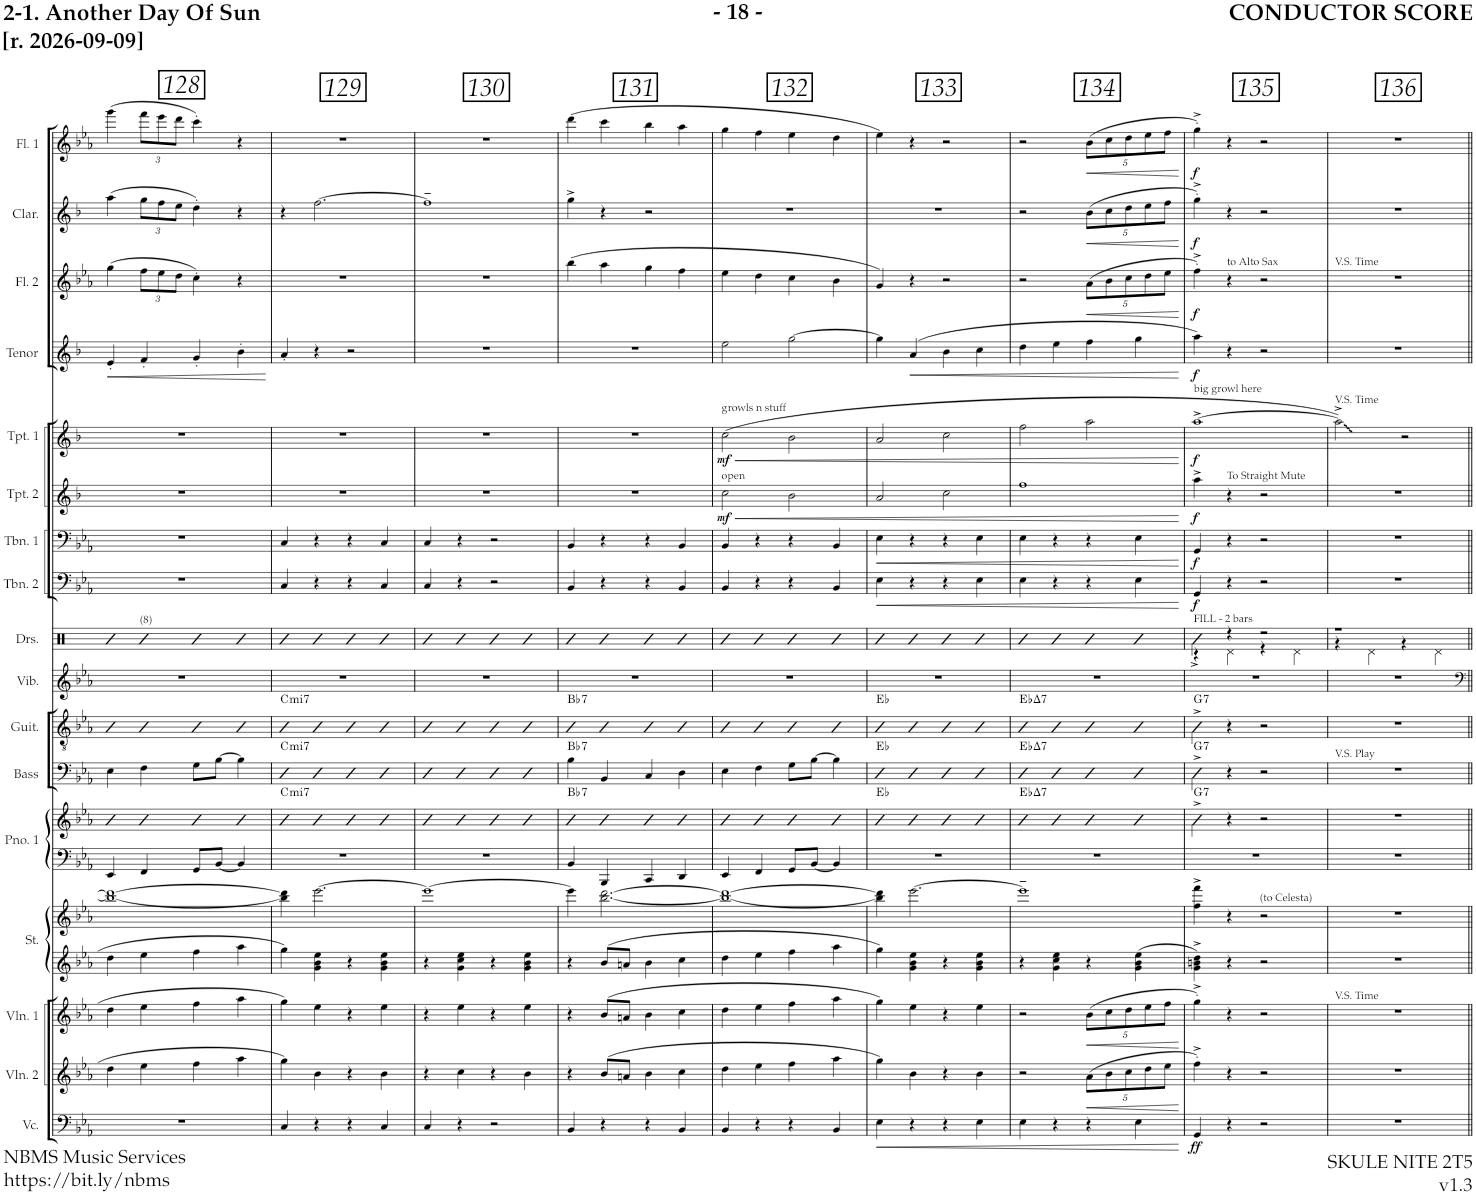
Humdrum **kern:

**kern	**dynam	**kern	**dynam	**kern	**dynam	**kern	**kern	**kern	**kern	**harte	**kern	**kern	**harte	**kern	**harte	**kern	**kern	**kern	**dynam	**kern	**dynam	**kern	**dynam	**kern	**dynam	**kern	**dynam	**kern	**dynam	**kern	**dynam	**kern	**dynam
*part17	*part17	*part16	*part16	*part15	*part15	*part14	*part14	*part13	*part13	*part13	*part12	*part12	*part12	*part11	*part11	*part10	*part9	*part8	*part8	*part7	*part7	*part6	*part6	*part5	*part5	*part4	*part4	*part3	*part3	*part2	*part2	*part1	*part1
*staff20	*staff20	*staff19	*staff19	*staff18	*staff18	*staff17	*staff16	*staff15	*staff14	*	*staff13	*staff12	*	*staff11	*	*staff10	*staff9	*staff8	*staff8	*staff7	*staff7	*staff6	*staff6	*staff5	*staff5	*staff4	*staff4	*staff3	*staff3	*staff2	*staff2	*staff1	*staff1
*I"Violoncello	*	*I"Violin 2	*	*I"Violin 1	*	*I"Piano 2	*	*I"Piano 1	*	*	*I"Bass	*	*	*I"Guitar	*	*I"Percussion	*I"Drumset	*I"Trombone 2	*	*I"Trombone 1	*	*I"Trumpet 2	*	*I"Trumpet 1	*	*I"REED 4 (Tenor Sax)	*	*I"REED 3 (Alto Sax, Flute)	*	*I"REED 2 (Clarinet)	*	*I"Flute (Doubles Bari Sax)	*
*I'Vc.	*	*I'Vln. 2	*	*I'Vln. 1	*	*I'Pno. 2	*	*I'Pno. 1	*	*	*I'Bass	*	*	*I'Guit.	*	*I'Perc.	*I'Drs.	*I'Tbn. 2	*	*I'Tbn. 1	*	*I'Tpt. 2	*	*I'Tpt. 1	*	*I'Tenor	*	*I'Alto	*	*I'Clar.	*	*I'Fl. 1	*
!!LO:PB:g=z
*clefF4	*	*clefG2	*	*clefG2	*	*clefG2	*clefG2	*clefF4	*clefG2	*	*clefF4	*clefF4	*	*clefGv2	*	*clefG2	*clefX	*clefF4	*	*clefF4	*	*clefG2	*	*clefG2	*	*clefG2	*	*clefG2	*	*clefG2	*	*clefG2	*
*	*	*	*	*	*	*Trd-7c-12	*Trd-7c-12	*	*	*	*Trd7c12	*Trd7c12	*	*	*	*	*	*	*	*	*	*Trd1c2	*	*Trd1c2	*	*Trd8c14	*	*Trd5c9	*	*Trd1c2	*	*Trd12c21	*
*k[b-e-a-]	*	*k[b-e-a-]	*	*k[b-e-a-]	*	*k[b-e-a-]	*k[b-e-a-]	*k[b-e-a-]	*k[b-e-a-]	*	*k[b-e-a-]	*k[b-e-a-]	*	*k[b-e-a-]	*	*k[b-e-a-]	*k[]	*k[b-e-a-]	*	*k[b-e-a-]	*	*k[b-]	*	*k[b-]	*	*k[b-]	*	*k[b-e-a-]	*	*k[b-]	*	*k[b-e-a-]	*
*M2/2	*	*M2/2	*	*M2/2	*	*M2/2	*M2/2	*M2/2	*M2/2	*	*M2/2	*M2/2	*	*M2/2	*	*M2/2	*M2/2	*M2/2	*	*M2/2	*	*M2/2	*	*M2/2	*	*M2/2	*	*M2/2	*	*M2/2	*	*M2/2	*
*met(c|)	*	*met(c|)	*	*met(c|)	*	*met(c|)	*met(c|)	*met(c|)	*met(c|)	*	*met(c|)	*met(c|)	*	*met(c|)	*	*met(c|)	*met(c|)	*met(c|)	*	*met(c|)	*	*met(c|)	*	*met(c|)	*	*met(c|)	*	*met(c|)	*	*met(c|)	*	*met(c|)	*
=128	=128	=128	=128	=128	=128	=128	=128	=128	=128	=128	=128	=128	=128	=128	=128	=128	=128	=128	=128	=128	=128	=128	=128	=128	=128	=128	=128	=128	=128	=128	=128	=128	=128
!	!	!	!	!	!	!	!	!	!	!	!	!	!	!	!	!	!	!	!	!	!	!	!	!	!	!	!LO:HP:b	!	!	!	!	!	!
1r	.	4dd\	.	4dd\	.	4dd\	1bb-_ 1ddd_	4EE-/	4EE-	.	1r	4E-\	.	4EE-	.	1r	4R	1r	.	1r	.	1r	.	1r	.	4e'/	<	(4gg\	.	(4aa\	.	(4ggg\	.
*	*	*	*	*	*	*	*	*	*	*	*	*	*	*	*	*	*	*	*	*	*	*	*	*	*	*	*	*Xbrackettup	*	*Xbrackettup	*	*Xbrackettup	*
!	!	!	!	!	!	!	!	!	!	!	!	!	!	!	!	!	!LO:TX:a:t=(8)	!	!	!	!	!	!	!	!	!	!	!	!	!	!	!	!
.	.	4ee-\	.	4ee-\	.	4ee-\	.	4FF/	4FF	.	.	4F\	.	4FF	.	.	4R	.	.	.	.	.	.	.	.	4f'/	.	12ff\L	.	12gg\L	.	12fff\L	.
.	.	.	.	.	.	.	.	.	.	.	.	.	.	.	.	.	.	.	.	.	.	.	.	.	.	.	.	12ee-\	.	12ff\	.	12eee-\	.
.	.	.	.	.	.	.	.	.	.	.	.	.	.	.	.	.	.	.	.	.	.	.	.	.	.	.	.	12dd\J	.	12ee\J	.	12ddd\J	.
.	.	4ff\	.	4ff\	.	4ff\	.	8GG/L	4GG	.	.	8G\L	.	4GG	.	.	4R	.	.	.	.	.	.	.	.	4g'/	.	4cc'\)	.	4dd'\)	.	4ccc'\)	.
.	.	.	.	.	.	.	.	[8BB-/J	.	.	.	[8B-\J	.	.	.	.	.	.	.	.	.	.	.	.	.	.	.	.	.	.	.	.	.
.	.	4aa-\	.	4aa-\	.	4aa-\	.	4BB-/]	4EE-	.	.	4B-\]	.	4EE-	.	.	4R	.	.	.	.	.	.	.	.	4b-'\	.	4r	.	4r	.	4r	.
.	.	.	.	.	.	.	.	.	.	.	.	.	.	.	.	.	.	.	.	.	.	.	.	.	.	.	[	.	.	.	.	.	.
=129	=129	=129	=129	=129	=129	=129	=129	=129	=129	=129	=129	=129	=129	=129	=129	=129	=129	=129	=129	=129	=129	=129	=129	=129	=129	=129	=129	=129	=129	=129	=129	=129	=129
!	!	!	!	!	!	!	!	!	!	!LO:H:kt=mi7	!	!	!LO:H:n=1:kt=mi7	!	!	!	!	!	!	!	!	!	!	!	!	!	!	!	!	!	!	!	!
!	!	!	!	!	!	!	!	!	!	!	!	!	!LO:H:n=2:kt=mi7	!	!LO:H:kt=mi7	!	!	!	!	!	!	!	!	!	!	!	!	!	!	!	!	!	!
4C/	.	4gg\	.	4gg\	.	4gg\	4bb-\] 4ddd\]	1r	4EE-	C:min7	4c	4E-	C:min7 C:min7	4EE-	C:min7	1r	4R	4C/	.	4C/	.	1r	.	1r	.	4a'/	.	1r	.	4r	.	1r	.
4r	.	4b-\	.	4ee-\	.	4g\ 4b-\ 4ee-\	[2.eee-\	.	4FF	.	4G	4F	.	4FF	.	.	4R	4r	.	4r	.	.	.	.	.	4r	.	.	.	[2.ff\	.	.	.
4r	.	4r	.	4r	.	4r	.	.	4GG	.	4F	4G	.	4GG	.	.	4R	4r	.	4r	.	.	.	.	.	2r	.	.	.	.	.	.	.
4C/	.	4b-\	.	4ee-\	.	4g\ 4b-\ 4ee-\	.	.	4EE-	.	4E-	4E-	.	4EE-	.	.	4R	4C/	.	4C/	.	.	.	.	.	.	.	.	.	.	.	.	.
=130	=130	=130	=130	=130	=130	=130	=130	=130	=130	=130	=130	=130	=130	=130	=130	=130	=130	=130	=130	=130	=130	=130	=130	=130	=130	=130	=130	=130	=130	=130	=130	=130	=130
4C/	.	4r	.	4r	.	4r	1eee-_	1r	4EE-	.	4C	4E-	.	4EE-	.	1r	4R	4C/	.	4C/	.	1r	.	1r	.	1r	.	1r	.	1ff~]	.	1r	.
4r	.	4cc\	.	4ee-\	.	4g\ 4cc\ 4ee-\	.	.	4FF	.	4E-	4F	.	4FF	.	.	4R	4r	.	4r	.	.	.	.	.	.	.	.	.	.	.	.	.
2r	.	4r	.	4r	.	4r	.	.	4GG	.	4G	4G	.	4GG	.	.	4R	2r	.	2r	.	.	.	.	.	.	.	.	.	.	.	.	.
.	.	4b-\	.	4ee-\	.	4g\ 4b-\ 4ee-\	.	.	4EE-	.	4E-	4E-	.	4EE-	.	.	4R	.	.	.	.	.	.	.	.	.	.	.	.	.	.	.	.
=131	=131	=131	=131	=131	=131	=131	=131	=131	=131	=131	=131	=131	=131	=131	=131	=131	=131	=131	=131	=131	=131	=131	=131	=131	=131	=131	=131	=131	=131	=131	=131	=131	=131
!	!	!	!	!	!	!	!	!	!	!LO:H:kt=7	!	!	!LO:H:kt=7	!	!LO:H:kt=7	!	!	!	!	!	!	!	!	!	!	!	!	!	!	!	!	!	!
4BB-/	.	4r	.	4r	.	4r	4eee-\]	4BB-/	4EE-	Bb:7	1r	4B-\	Bb:7	4EE-	Bb:7	1r	4R	4BB-/	.	4BB-/	.	1r	.	1r	.	1r	.	(4bb-\	.	4gg^\	.	(4ddd\	.
4r	.	(8b-/L	.	(8b-/L	.	8b-/L	[2.bb-\ [2.ddd\	4BBB-/	4FF	.	.	4BB-/	.	4FF	.	.	4R	4r	.	4r	.	.	.	.	.	.	.	4aa-\	.	4r	.	4ccc\	.
.	.	8an/J	.	8an/J	.	8an/J	.	.	.	.	.	.	.	.	.	.	.	.	.	.	.	.	.	.	.	.	.	.	.	.	.	.	.
4r	.	4b-\	.	4b-\	.	4b-\	.	4CC/	4GG	.	.	4C/	.	4GG	.	.	4R	4r	.	4r	.	.	.	.	.	.	.	4gg\	.	2r	.	4bb-\	.
4BB-/	.	4cc\	.	4cc\	.	4cc\	.	4DD/	4EE-	.	.	4D\	.	4EE-	.	.	4R	4BB-/	.	4BB-/	.	.	.	.	.	.	.	4ff\	.	.	.	4aa-\	.
=132	=132	=132	=132	=132	=132	=132	=132	=132	=132	=132	=132	=132	=132	=132	=132	=132	=132	=132	=132	=132	=132	=132	=132	=132	=132	=132	=132	=132	=132	=132	=132	=132	=132
!	!	!	!	!	!	!	!	!	!	!	!	!	!	!	!	!	!	!	!	!	!	!	!	!LO:TX:a:t=growls n stuff	!	!	!	!	!	!	!	!	!
!	!	!	!	!	!	!	!	!	!	!	!	!	!	!	!	!	!	!	!	!	!	!LO:TX:a:t=open	!	!	!	!	!	!	!	!	!	!	!
!	!	!	!	!	!	!	!	!	!	!	!	!	!	!	!	!	!	!	!	!	!	!	!LO:HP:b	!	!LO:HP:b	!	!	!	!	!	!	!	!
!	!	!	!	!	!	!	!	!	!	!	!	!	!	!	!	!	!	!	!	!	!	!	!LO:DY:n=1:b	!	!LO:DY:n=1:b	!	!	!	!	!	!	!	!
4BB-/	.	4dd\	.	4dd\	.	4dd\	1bb-_ 1ddd_	4EE-/	4EE-	.	1r	4E-\	.	4EE-	.	1r	4R	4BB-/	.	4BB-/	.	2cc\	< mf	(2cc\	< mf	2ee\	.	4ee-\	.	1r	.	4gg\	.
4r	.	4ee-\	.	4ee-\	.	4ee-\	.	4FF/	4FF	.	.	4F\	.	4FF	.	.	4R	4r	.	4r	.	.	.	.	.	.	.	4dd\	.	.	.	4ff\	.
4r	.	4ff\	.	4ff\	.	4ff\	.	8GG/L	4GG	.	.	8G\L	.	4GG	.	.	4R	4r	.	4r	.	2b-\	.	2b-\	.	[2gg\	.	4cc\	.	.	.	4ee-\	.
.	.	.	.	.	.	.	.	[8BB-/J	.	.	.	[8B-\J	.	.	.	.	.	.	.	.	.	.	.	.	.	.	.	.	.	.	.	.	.
4BB-/	.	4aa-\	.	4aa-\	.	4aa-\	.	4BB-/]	4EE-	.	.	4B-\]	.	4EE-	.	.	4R	4BB-/	.	4BB-/	.	.	.	.	.	.	.	4b-\	.	.	.	4dd\	.
=133	=133	=133	=133	=133	=133	=133	=133	=133	=133	=133	=133	=133	=133	=133	=133	=133	=133	=133	=133	=133	=133	=133	=133	=133	=133	=133	=133	=133	=133	=133	=133	=133	=133
!	!LO:HP:b	!	!	!	!	!	!	!	!	!	!	!	!	!	!	!	!	!	!LO:HP:b	!	!LO:HP:b	!	!	!	!	!	!	!	!	!	!	!	!
4E-\	<	4gg\)	.	4gg\)	.	4gg\	4bb-\] 4ddd\]	1r	4EE-	Eb:maj	4E-	4E-	Eb:maj Eb:maj	4EE-	Eb:maj	1r	4R	4E-\	<	4E-\	<	2a/	.	2a/	.	4gg\]	.	4g/)	.	1r	.	4ee-\)	.
!	!	!	!	!	!	!	!	!	!	!	!	!	!	!	!	!	!	!	!	!	!	!	!	!	!	!	!LO:HP:b	!	!	!	!	!	!
4r	.	4b-\	.	4ee-\	.	4g\ 4b-\ 4ee-\	[2.eee-\	.	4FF	.	4e-	4F	.	4FF	.	.	4R	4r	.	4r	.	.	.	.	.	(4a/	<	4r	.	.	.	4r	.
4r	.	4r	.	4r	.	4r	.	.	4GG	.	4d	4G	.	4GG	.	.	4R	4r	.	4r	.	2cc\	.	2cc\	.	4b-\	.	2r	.	.	.	2r	.
4E-\	.	4b-\	.	4ee-\	.	4g\ 4b-\ 4ee-\	.	.	4EE-	.	4e-	4E-	.	4EE-	.	.	4R	4E-\	.	4E-\	.	.	.	.	.	4cc\	.	.	.	.	.	.	.
=134	=134	=134	=134	=134	=134	=134	=134	=134	=134	=134	=134	=134	=134	=134	=134	=134	=134	=134	=134	=134	=134	=134	=134	=134	=134	=134	=134	=134	=134	=134	=134	=134	=134
!	!	!	!	!	!	!	!	!	!	!LO:H:kt=7	!	!	!LO:H:n=1:kt=7	!	!	!	!	!	!	!	!	!	!	!	!	!	!	!	!	!	!	!	!
!	!	!	!	!	!	!	!	!	!	!	!	!	!LO:H:n=2:kt=7	!	!LO:H:kt=7	!	!	!	!	!	!	!	!	!	!	!	!	!	!	!	!	!	!
4E-\	.	2r	.	2r	.	4r	1eee-~]	1r	4EE-	Eb:maj7	4d	4E-	Eb:maj7 Eb:maj7	4EE-	Eb:maj7	1r	4R	4E-\	.	4E-\	.	1ff	.	2ff\	.	4dd\	.	2r	.	2r	.	2r	.
4r	.	.	.	.	.	4g\ 4cc\ 4ee-\	.	.	4FF	.	4c	4F	.	4FF	.	.	4R	4r	.	4r	.	.	.	.	.	4ee\	.	.	.	.	.	.	.
*	*	*Xbrackettup	*	*	*	*	*	*	*	*	*	*	*	*	*	*	*	*	*	*	*	*	*	*	*	*	*	*	*	*	*	*	*
!	!	!	!LO:HP:b	!	!	!	!	!	!	!	!	!	!	!	!	!	!	!	!	!	!	!	!	!	!	!	!	!	!	!	!	!	!
*	*	*	*	*Xbrackettup	*	*	*	*	*	*	*	*	*	*	*	*	*	*	*	*	*	*	*	*	*	*	*	*	*	*	*	*	*
!	!	!	!	!	!LO:HP:b	!	!	!	!	!	!	!	!	!	!	!	!	!	!	!	!	!	!	!	!	!	!	!	!LO:HP:b	!	!LO:HP:b	!	!LO:HP:b
4r	.	(10a-\L	<	(10b-\L	<	4r	.	.	4GG	.	4B-	4G	.	4GG	.	.	4R	4r	.	4r	.	.	.	2aa\	.	4ff\	.	(10a-\L	<	(10b-\L	<	(10b-\L	<
.	.	10b-\	.	10cc\	.	.	.	.	.	.	.	.	.	.	.	.	.	.	.	.	.	.	.	.	.	.	.	10b-\	.	10cc\	.	10cc\	.
.	.	10cc\	.	10dd\	.	.	.	.	.	.	.	.	.	.	.	.	.	.	.	.	.	.	.	.	.	.	.	10cc\	.	10dd\	.	10dd\	.
4E-\	.	.	.	.	.	4g\ 4b-\ 4ee-\	.	.	4EE-	.	4A-	4E-	.	4EE-	.	.	4R	4E-\	.	4E-\	.	.	.	.	.	4gg\	.	.	.	.	.	.	.
.	.	10dd\	.	10ee-\	.	.	.	.	.	.	.	.	.	.	.	.	.	.	.	.	.	.	.	.	.	.	.	10dd\	.	10ee\	.	10ee-\	.
.	.	10ee-\J	.	10ff\J	.	.	.	.	.	.	.	.	.	.	.	.	.	.	.	.	.	.	.	.	.	.	.	10ee-\J	.	10ff\J	.	10ff\J	.
.	[	.	[	.	[	.	.	.	.	.	.	.	.	.	.	.	.	.	[	.	[	.	[	.	[	.	[	.	[	.	[	.	[
=135	=135	=135	=135	=135	=135	=135	=135	=135	=135	=135	=135	=135	=135	=135	=135	=135	=135	=135	=135	=135	=135	=135	=135	=135	=135	=135	=135	=135	=135	=135	=135	=135	=135
*	*	*	*	*	*	*	*	*	*	*	*	*	*	*	*	*	*^	*	*	*	*	*	*	*	*	*	*	*	*	*	*	*	*
!	!	!	!	!	!	!	!	!	!	!	!	!	!	!	!	!	!	!	!	!	!	!	!	!	!LO:TX:a:t=big growl here	!	!	!	!	!	!	!	!	!
!	!	!	!	!	!	!	!	!	!	!	!	!	!	!	!	!	!LO:TX:a:t=FILL - 2 bars	!	!	!	!	!	!	!	!	!	!	!	!	!	!	!	!	!
!	!LO:DY:b	!	!	!	!	!	!	!	!	!LO:H:kt=7	!	!	!LO:H:n=1:kt=7	!	!	!	!	!	!	!LO:DY:b	!	!LO:DY:b	!	!LO:DY:b	!	!LO:DY:b	!	!LO:DY:b	!	!LO:DY:b	!	!LO:DY:b	!	!LO:DY:b
!	!	!	!	!	!	!	!	!	!	!	!	!	!LO:H:n=2:kt=7	!	!LO:H:kt=7	!	!	!	!	!	!	!	!	!	!	!	!	!	!	!	!	!	!	!
4GG/	ff	4ff'^\)	.	4gg'^\)	.	4g\^ 4bn\^ 4dd\^	4ff\^ 4fff\^	1r	4DD^\	G:7	4G	4D^\	G:7 G:7	4DD^\	G:7	1r	4R^\	4r	4GG/	f	4GG/	f	4aa^\	f	[1aa^	f	4aa\)	f	4ff'^\)	f	4gg'^\)	f	4gg'^\)	f
!	!	!	!	!	!	!	!	!	!	!	!	!	!	!	!	!	!	!	!	!	!	!	!	!	!	!	!	!	!LO:TX:a:t=to Alto Sax	!	!	!	!	!
!	!	!	!	!	!	!	!	!	!	!	!	!	!	!	!	!	!	!	!	!	!	!	!LO:TX:a:t=To Straight Mute	!	!	!	!	!	!	!	!	!	!	!
4r	.	4r	.	4r	.	4r	4r	.	4r	.	4r	4r	.	4r	.	.	4r	4Rd\	4r	.	4r	.	4r	.	.	.	4r	.	4r	.	4r	.	4r	.
!	!	!	!	!	!	!	!LO:TX:a:t=(to Celesta)	!	!	!	!	!	!	!	!	!	!	!	!	!	!	!	!	!	!	!	!	!	!	!	!	!	!	!
2r	.	2r	.	2r	.	2r	2r	.	2r	.	2r	2r	.	2r	.	.	2r	4r	2r	.	2r	.	2r	.	.	.	2r	.	2r	.	2r	.	2r	.
.	.	.	.	.	.	.	.	.	.	.	.	.	.	.	.	.	.	4Rd\	.	.	.	.	.	.	.	.	.	.	.	.	.	.	.	.
=136	=136	=136	=136	=136	=136	=136	=136	=136	=136	=136	=136	=136	=136	=136	=136	=136	=136	=136	=136	=136	=136	=136	=136	=136	=136	=136	=136	=136	=136	=136	=136	=136	=136	=136
!	!	!	!	!	!	!	!	!	!	!	!	!	!	!	!	!	!	!	!	!	!	!	!	!	!	!	!	!	!LO:TX:a:t=V.S. Time	!	!	!	!	!
!	!	!	!	!	!	!	!	!	!	!	!	!	!	!	!	!	!	!	!	!	!	!	!	!	!LO:TX:a:t=V.S. Time	!	!	!	!	!	!	!	!	!
!	!	!	!	!	!	!	!	!	!	!	!	!LO:TX:a:t=V.S. Play	!	!	!	!	!	!	!	!	!	!	!	!	!	!	!	!	!	!	!	!	!	!
!	!	!	!	!	!	!	!	!	!	!	!LO:TX:b:t=V.S. Play	!	!	!	!	!	!	!	!	!	!	!	!	!	!	!	!	!	!	!	!	!	!	!
!	!	!	!	!LO:TX:a:t=V.S. Time	!	!	!	!	!	!LO:H:kt=N/C	!	!	!	!	!	!	!	!	!	!	!	!	!	!	!	!	!	!	!	!	!	!	!	!
1r	.	1r	.	1r	.	1r	1r	1r	1r	N	1r	1r	.	1r	.	1r	1r	4r	1r	.	1r	.	1r	.	2aa^\])	.	1r	.	1r	.	1r	.	1r	.
.	.	.	.	.	.	.	.	.	.	.	.	.	.	.	.	.	.	4Rd\	.	.	.	.	.	.	.	.	.	.	.	.	.	.	.	.
.	.	.	.	.	.	.	.	.	.	.	.	.	.	.	.	.	.	4r	.	.	.	.	.	.	2r	.	.	.	.	.	.	.	.	.
.	.	.	.	.	.	.	.	.	.	.	.	.	.	.	.	.	.	4Rd\	.	.	.	.	.	.	.	.	.	.	.	.	.	.	.	.
*	*	*	*	*	*	*	*	*	*	*	*	*	*	*	*	*	*v	*v	*	*	*	*	*	*	*	*	*	*	*	*	*	*	*	*
=||	=||	=||	=||	=||	=||	=||	=||	=||	=||	=||	=||	=||	=||	=||	=||	=||	=||	=||	=||	=||	=||	=||	=||	=||	=||	=||	=||	=||	=||	=||	=||	=||	=||
*-	*-	*-	*-	*-	*-	*-	*-	*-	*-	*-	*-	*-	*-	*-	*-	*-	*-	*-	*-	*-	*-	*-	*-	*-	*-	*-	*-	*-	*-	*-	*-	*-	*-
